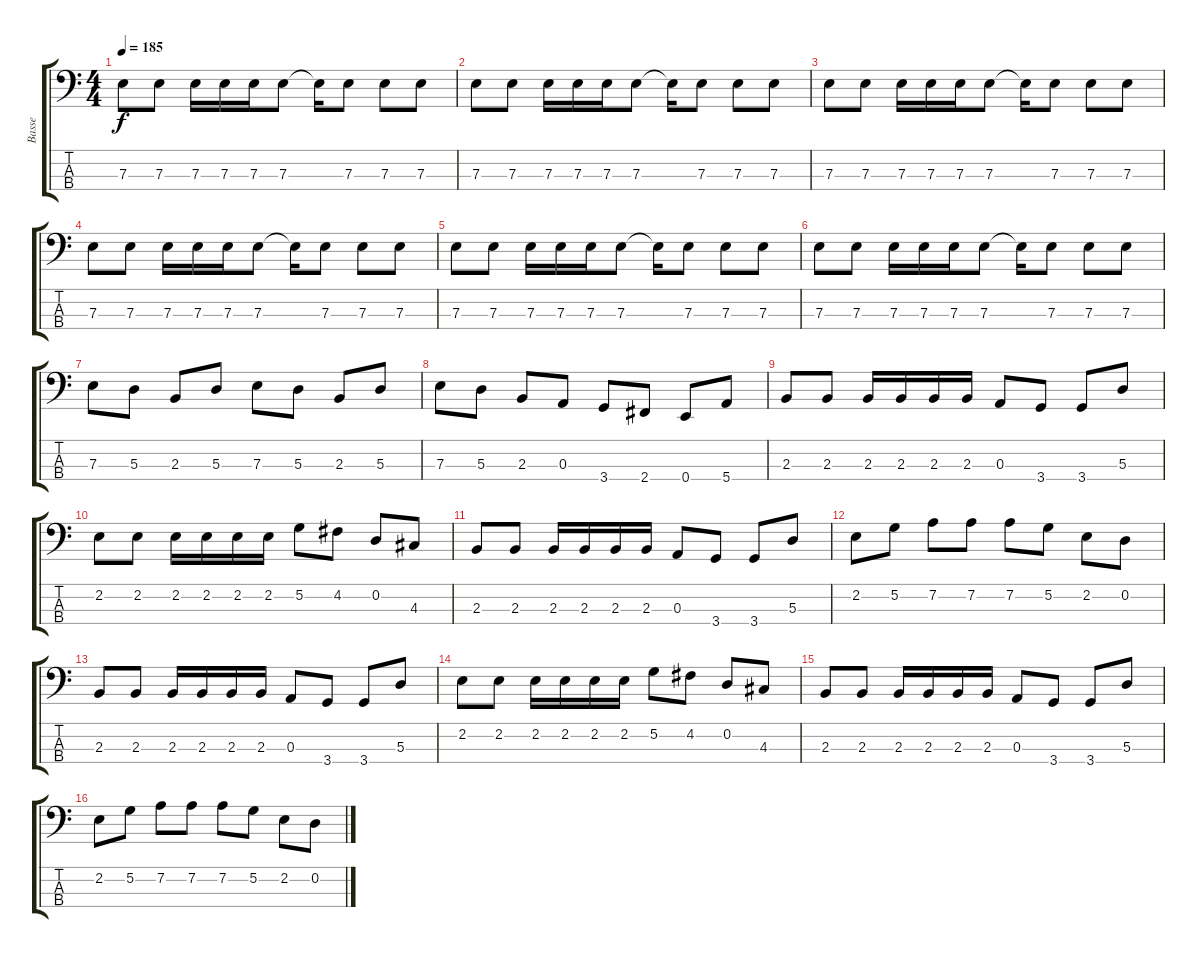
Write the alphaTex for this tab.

\track ("Basse" "Basse") {instrument electricbassfinger}
\staff {score tabs}
\tuning (G2 D2 A1 E1) {hide}
\ts (4 4)
\tempo 185
\clef f4
\ks c
7.3.8{dy f} 7.3.8 7.3.16 7.3.16 7.3.16 7.3.8 7.3{t}.16 7.3.8 7.3.8 7.3.8 |
7.3.8 7.3.8 7.3.16 7.3.16 7.3.16 7.3.8 7.3{t}.16 7.3.8 7.3.8 7.3.8 |
7.3.8 7.3.8 7.3.16 7.3.16 7.3.16 7.3.8 7.3{t}.16 7.3.8 7.3.8 7.3.8 |
7.3.8 7.3.8 7.3.16 7.3.16 7.3.16 7.3.8 7.3{t}.16 7.3.8 7.3.8 7.3.8 |
7.3.8 7.3.8 7.3.16 7.3.16 7.3.16 7.3.8 7.3{t}.16 7.3.8 7.3.8 7.3.8 |
7.3.8 7.3.8 7.3.16 7.3.16 7.3.16 7.3.8 7.3{t}.16 7.3.8 7.3.8 7.3.8 |
7.3.8 5.3.8 2.3.8 5.3.8 7.3.8 5.3.8 2.3.8 5.3.8 |
7.3.8 5.3.8 2.3.8 0.3.8 3.4.8 2.4.8 0.4.8 5.4.8 |
2.3.8 2.3.8 2.3.16 2.3.16 2.3.16 2.3.16 0.3.8 3.4.8 3.4.8 5.3.8 |
2.2.8 2.2.8 2.2.16 2.2.16 2.2.16 2.2.16 5.2.8 4.2.8 0.2.8 4.3.8 |
2.3.8 2.3.8 2.3.16 2.3.16 2.3.16 2.3.16 0.3.8 3.4.8 3.4.8 5.3.8 |
2.2.8 5.2.8 7.2.8 7.2.8 7.2.8 5.2.8 2.2.8 0.2.8 |
2.3.8 2.3.8 2.3.16 2.3.16 2.3.16 2.3.16 0.3.8 3.4.8 3.4.8 5.3.8 |
2.2.8 2.2.8 2.2.16 2.2.16 2.2.16 2.2.16 5.2.8 4.2.8 0.2.8 4.3.8 |
2.3.8 2.3.8 2.3.16 2.3.16 2.3.16 2.3.16 0.3.8 3.4.8 3.4.8 5.3.8 |
2.2.8 5.2.8 7.2.8 7.2.8 7.2.8 5.2.8 2.2.8 0.2.8
